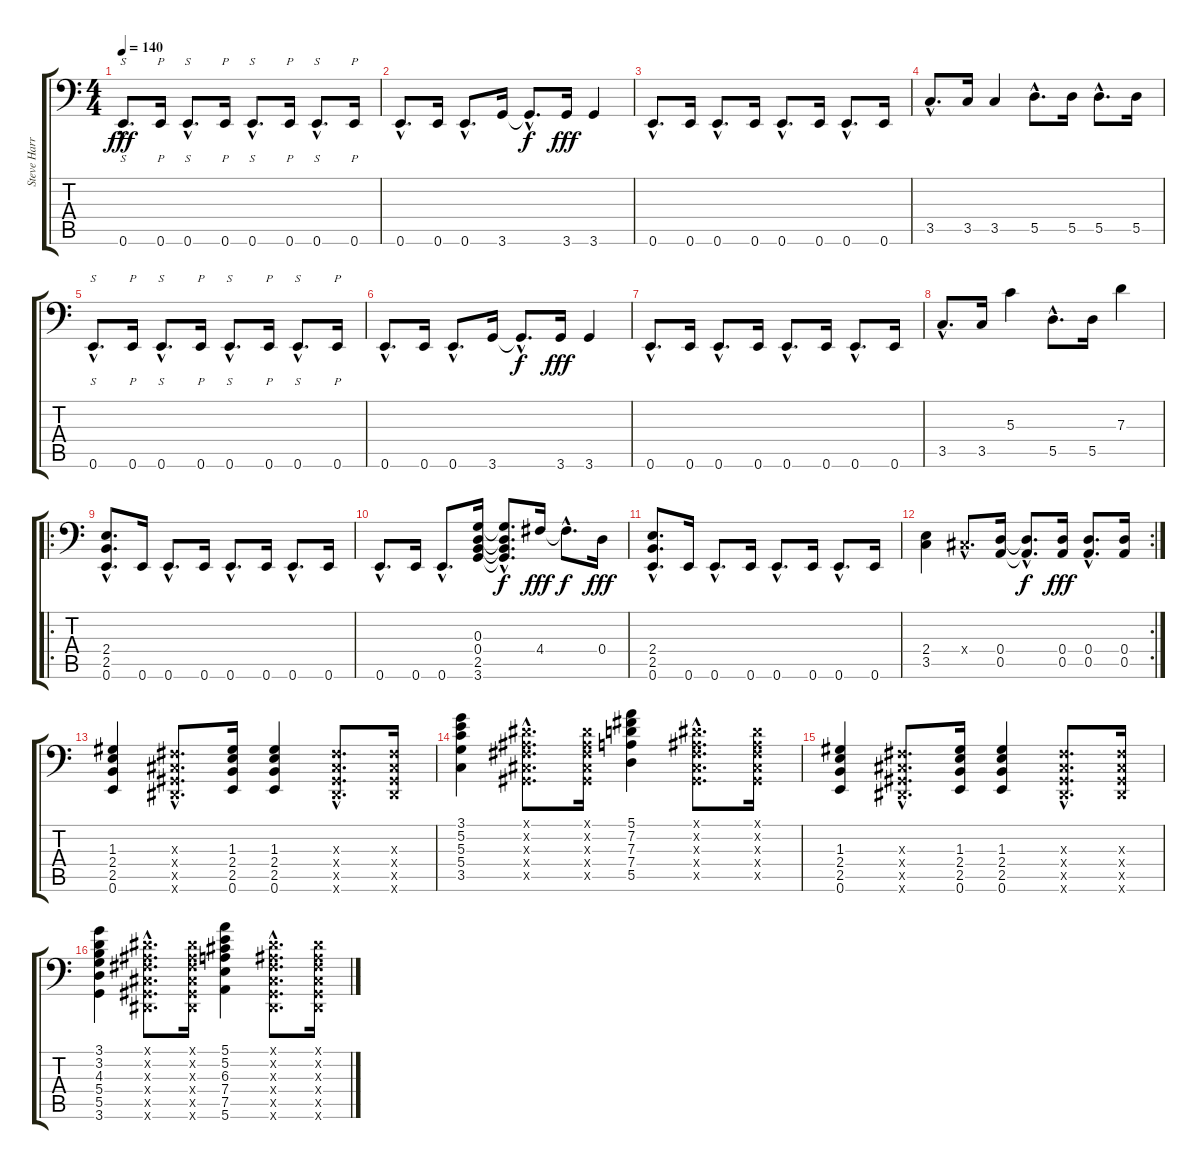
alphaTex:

\track ("Steve Harris" "Steve Harr") {instrument electricbassfinger}
\staff {score tabs}
\tuning (E3 B2 G2 D2 A1 E1) {hide}
\ts (4 4)
\tempo 140
\clef f4
\ks c
0.6{hac}.8{s d dy fff instrument electricbassfinger} 0.6.16{p} 0.6{hac}.8{s d} 0.6.16{p} 0.6{hac}.8{s d} 0.6.16{p} 0.6{hac}.8{s d} 0.6.16{p} |
0.6{hac}.8{d} 0.6.16 0.6{hac}.8{d} 3.6.16 3.6{hac t}.8{d dy f} 3.6.16{dy fff} 3.6.4 |
0.6{hac}.8{d} 0.6.16 0.6{hac}.8{d} 0.6.16 0.6{hac}.8{d} 0.6.16 0.6{hac}.8{d} 0.6.16 |
3.5{hac}.8{d} 3.5.16 3.5.4 5.5{hac}.8{d} 5.5.16 5.5{hac}.8{d} 5.5.16 |
0.6{hac}.8{s d} 0.6.16{p} 0.6{hac}.8{s d} 0.6.16{p} 0.6{hac}.8{s d} 0.6.16{p} 0.6{hac}.8{s d} 0.6.16{p} |
0.6{hac}.8{d} 0.6.16 0.6{hac}.8{d} 3.6.16 3.6{hac t}.8{d dy f} 3.6.16{dy fff} 3.6.4 |
0.6{hac}.8{d} 0.6.16 0.6{hac}.8{d} 0.6.16 0.6{hac}.8{d} 0.6.16 0.6{hac}.8{d} 0.6.16 |
3.5{hac}.8{d} 3.5.16 5.3.4 5.5{hac}.8{d} 5.5.16 7.3.4 |
\ro
(2.4{hac} 2.5{hac} 0.6{hac}).8{d} 0.6.16 0.6{hac}.8{d} 0.6.16 0.6{hac}.8{d} 0.6.16 0.6{hac}.8{d} 0.6.16 |
0.6{hac}.8{d} 0.6.16 0.6{hac}.8{d} (0.3 0.4 2.5 3.6).16 (0.3{hac t} 0.4{hac t} 2.5{hac t} 3.6{hac t}).8{d dy f} 4.4.16{dy fff} 4.4{hac t}.8{d dy f} 0.4.16{dy fff} |
(2.4{hac} 2.5{hac} 0.6{hac}).8{d} 0.6.16 0.6{hac}.8{d} 0.6.16 0.6{hac}.8{d} 0.6.16 0.6{hac}.8{d} 0.6.16 |
\rc 2
(2.4 3.5).4 -1.4{hac x}.8{d} (0.4 0.5).16 (0.4{hac t} 0.5{hac t}).8{d dy f} (0.4 0.5).16{dy fff} (0.4{hac} 0.5{hac}).8{d} (0.4 0.5).16 |
(1.3 2.4 2.5 0.6).4 (-1.3{hac x} -1.4{hac x} -1.5{hac x} -1.6{hac x}).8{d} (1.3 2.4 2.5 0.6).16 (1.3 2.4 2.5 0.6).4 (-1.3{hac x} -1.4{hac x} -1.5{hac x} -1.6{hac x}).8{d} (-1.3{x} -1.4{x} -1.5{x} -1.6{x}).16 |
(3.1 5.2 5.3 5.4 3.5).4 (-1.1{hac x} -1.2{hac x} -1.3{hac x} -1.4{hac x} -1.5{hac x}).8{d} (-1.1{x} -1.2{x} -1.3{x} -1.4{x} -1.5{x}).16 (5.1 7.2 7.3 7.4 5.5).4 (-1.1{hac x} -1.2{hac x} -1.3{hac x} -1.4{hac x} -1.5{hac x}).8{d} (-1.1{x} -1.2{x} -1.3{x} -1.4{x} -1.5{x}).16 |
(1.3 2.4 2.5 0.6).4 (-1.3{hac x} -1.4{hac x} -1.5{hac x} -1.6{hac x}).8{d} (1.3 2.4 2.5 0.6).16 (1.3 2.4 2.5 0.6).4 (-1.3{hac x} -1.4{hac x} -1.5{hac x} -1.6{hac x}).8{d} (-1.3{x} -1.4{x} -1.5{x} -1.6{x}).16 |
(3.1 3.2 4.3 5.4 5.5 3.6).4 (-1.1{hac x} -1.2{hac x} -1.3{hac x} -1.4{hac x} -1.5{hac x} -1.6{hac x}).8{d} (-1.1{x} -1.2{x} -1.3{x} -1.4{x} -1.5{x} -1.6{x}).16 (5.1 5.2 6.3 7.4 7.5 5.6).4 (-1.1{hac x} -1.2{hac x} -1.3{hac x} -1.4{hac x} -1.5{hac x} -1.6{hac x}).8{d} (-1.1{x} -1.2{x} -1.3{x} -1.4{x} -1.5{x} -1.6{x}).16
